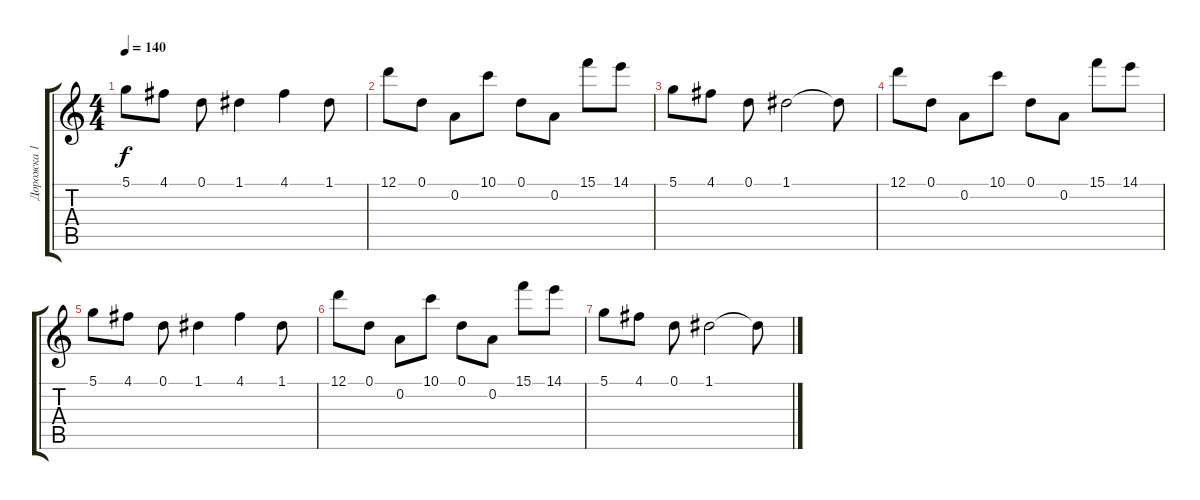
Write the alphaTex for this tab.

\track ("Дорожка 1" "Дорожка 1") {instrument acousticguitarsteel}
\staff {score tabs}
\tuning (D4 A3 F3 C3 G2 D2) {hide}
\ts (4 4)
\tempo 140
\clef g2
\ks c
5.1.8{dy f} 4.1.8 0.1.8 1.1.4 4.1.4 1.1.8 |
12.1.8 0.1.8 0.2.8 10.1.8 0.1.8 0.2.8 15.1.8 14.1.8 |
5.1.8 4.1.8 0.1.8 1.1.2 1.1{t}.8 |
12.1.8 0.1.8 0.2.8 10.1.8 0.1.8 0.2.8 15.1.8 14.1.8 |
5.1.8 4.1.8 0.1.8 1.1.4 4.1.4 1.1.8 |
12.1.8 0.1.8 0.2.8 10.1.8 0.1.8 0.2.8 15.1.8 14.1.8 |
5.1.8 4.1.8 0.1.8 1.1.2 1.1{t}.8
